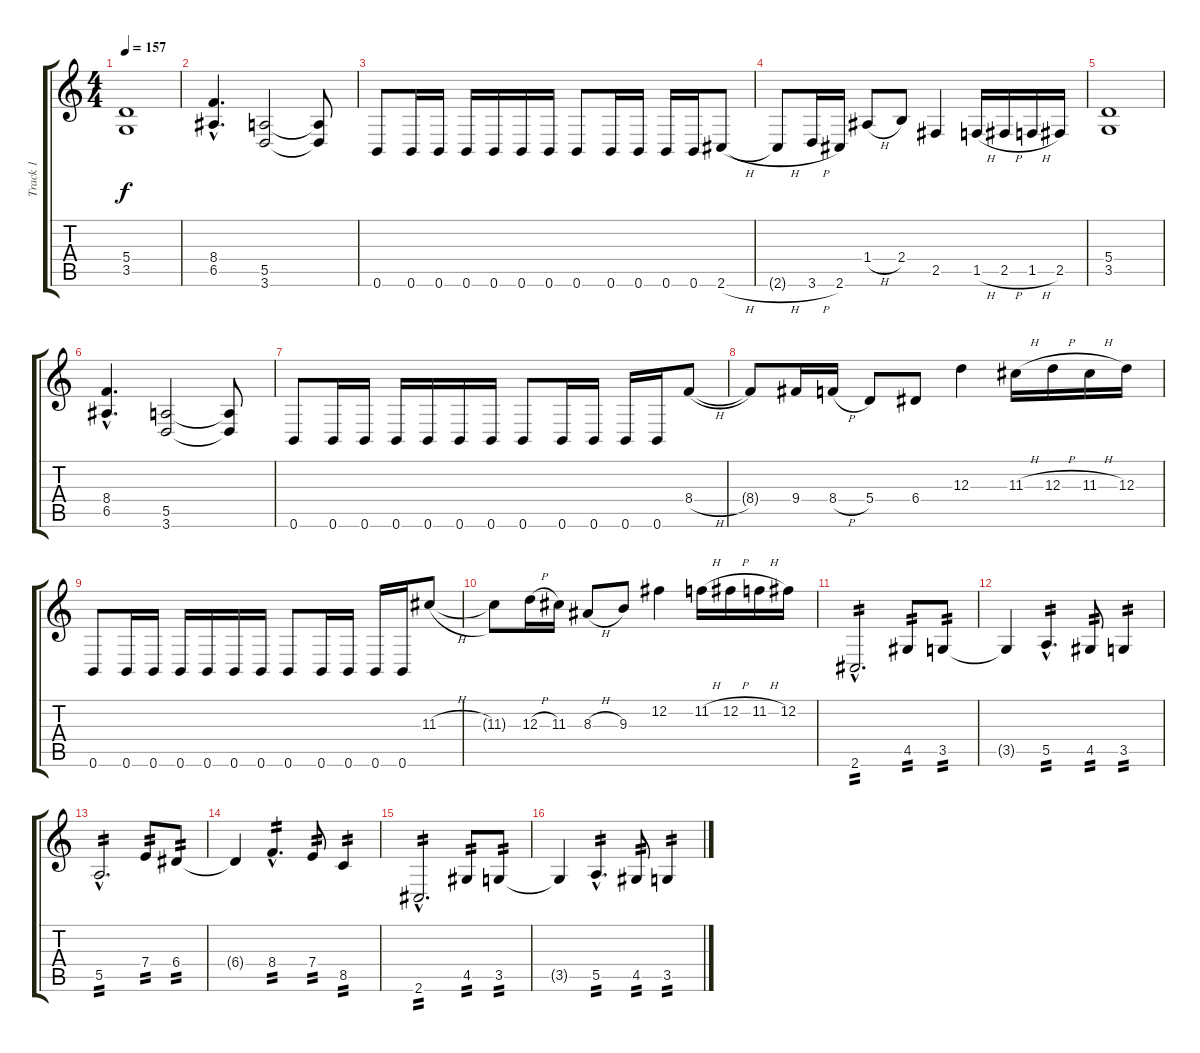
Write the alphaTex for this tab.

\track ("Track 1" "Track 1") {instrument overdrivenguitar}
\staff {score tabs}
\tuning (B3 Gb3 D3 A2 E2 B1) {hide}
\ts (4 4)
\tempo 157
\clef g2
\ks c
(5.4 3.5).1{dy f} |
(8.4{hac} 6.5{hac}).4{d} (5.5 3.6).2 (5.5{t} 3.6{t}).8 |
0.6.8 0.6.16 0.6.16 0.6.16 0.6.16 0.6.16 0.6.16 0.6.8 0.6.16 0.6.16 0.6.16 0.6.16 2.6{h}.8 |
2.6{h t}.8 3.6{h}.16 2.6.16 1.4{h}.8 2.4.8 2.5.4 1.5{h}.16 2.5{h}.16 1.5{h}.16 2.5.16 |
(5.4 3.5).1 |
(8.4{hac} 6.5{hac}).4{d} (5.5 3.6).2 (5.5{t} 3.6{t}).8 |
0.6.8 0.6.16 0.6.16 0.6.16 0.6.16 0.6.16 0.6.16 0.6.8 0.6.16 0.6.16 0.6.16 0.6.16 8.4{h}.8 |
8.4{t}.8 9.4.16 8.4{h}.16 5.4.8 6.4.8 12.3.4 11.3{h}.16 12.3{h}.16 11.3{h}.16 12.3.16 |
0.6.8 0.6.16 0.6.16 0.6.16 0.6.16 0.6.16 0.6.16 0.6.8 0.6.16 0.6.16 0.6.16 0.6.16 11.3{h}.8 |
11.3{t}.8 12.3{h}.16 11.3.16 8.3{h}.8 9.3.8 12.2.4 11.2{h}.16 12.2{h}.16 11.2{h}.16 12.2.16 |
2.6{hac}.2{d tp 2} 4.5.8{tp 2} 3.5.8{tp 2} |
3.5{t}.4 5.5{hac}.4{d tp 2} 4.5.8{tp 2} 3.5.4{tp 2} |
5.5{hac}.2{d tp 2} 7.4.8{tp 2} 6.4.8{tp 2} |
6.4{t}.4 8.4{hac}.4{d tp 2} 7.4.8{tp 2} 8.5.4{tp 2} |
2.6{hac}.2{d tp 2} 4.5.8{tp 2} 3.5.8{tp 2} |
3.5{t}.4 5.5{hac}.4{d tp 2} 4.5.8{tp 2} 3.5.4{tp 2}
